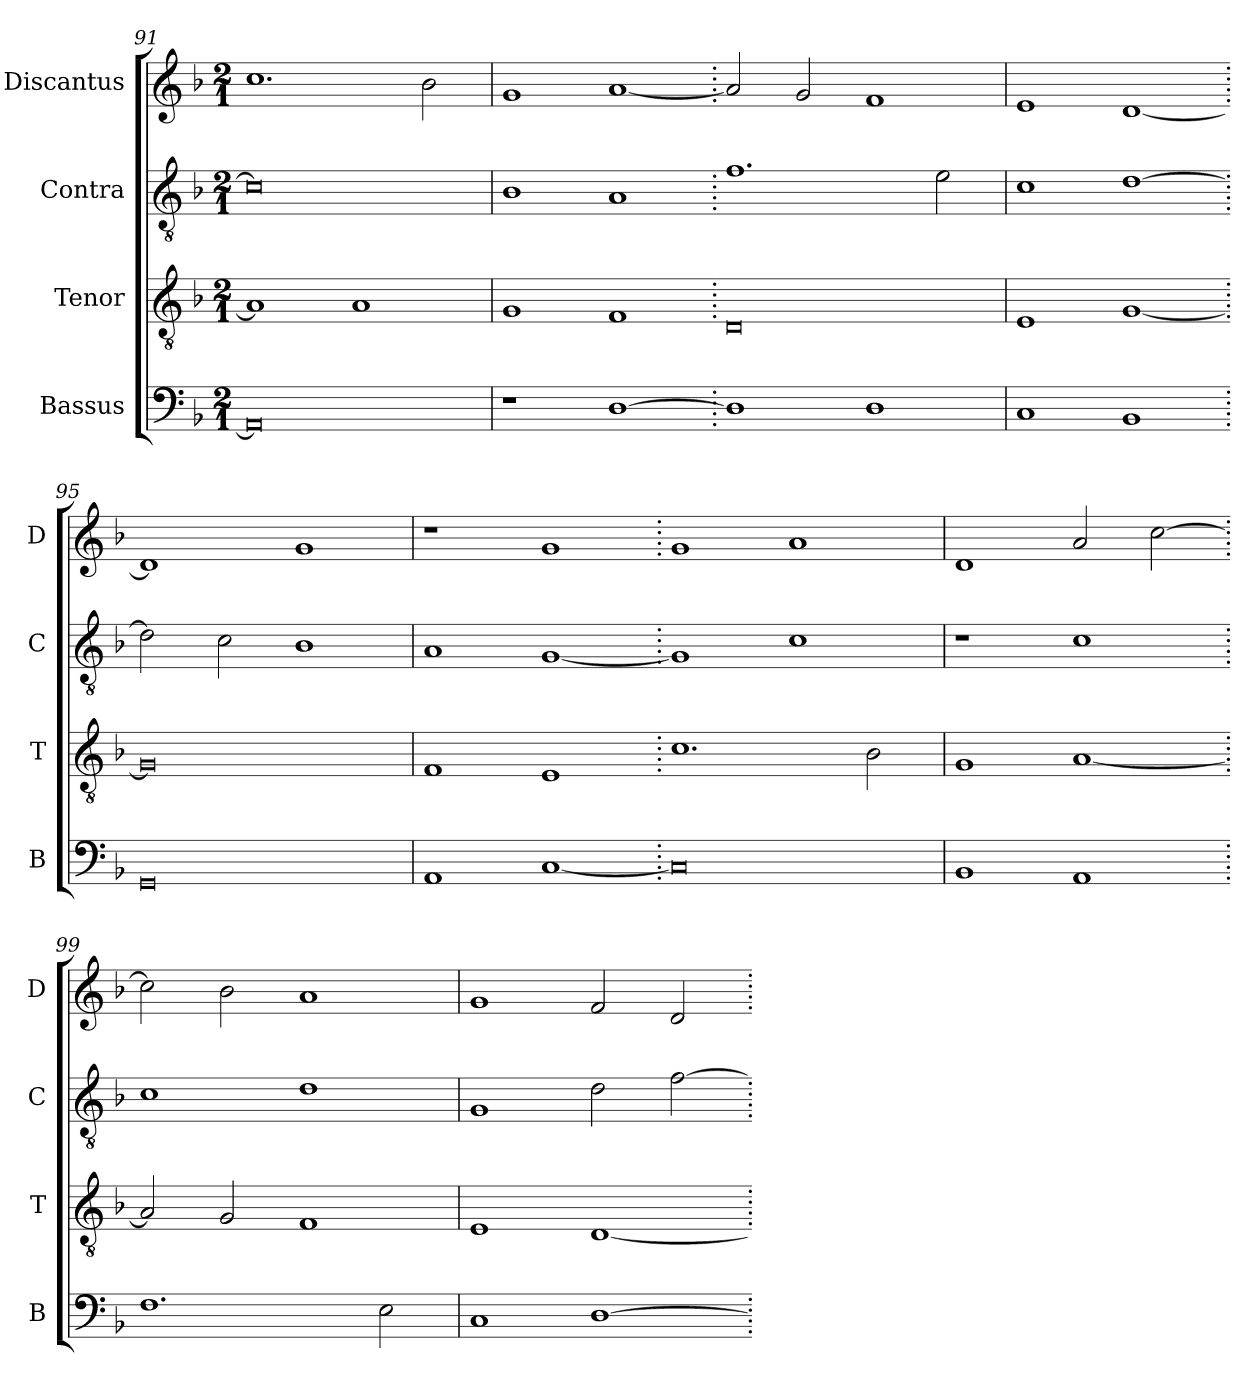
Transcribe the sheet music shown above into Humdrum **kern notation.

**kern	**kern	**kern	**kern
*part4	*part3	*part2	*part1
*staff4	*staff3	*staff2	*staff1
*I"Bassus	*I"Tenor	*I"Contra	*I"Discantus
*I'B	*I'T	*I'C	*I'D
*clefF4	*clefGv2	*clefGv2	*clefG2
*k[b-]	*k[b-]	*k[b-]	*k[b-]
*M2/1	*M2/1	*M2/1	*M2/1
=91	=91	=91	=91
0AA]	1A]	0c]	1.cc
.	1A	.	.
.	.	.	2b-\
=92	=92	=92	=92
1r	1G	1B-	1g
[1D	1F	1A	[1a
=93.	=93.	=93.	=93.
1D]	0D	1.f	2a/]
.	.	.	2g/
1D	.	.	1f
.	.	2e\	.
=94	=94	=94	=94
1C	1E	1c	1e
1BB-	[1G	[1d	[1d
=95.	=95.	=95.	=95.
0GG	0G]	2d\]	1d]
.	.	2c\	.
.	.	1B-	1g
=96	=96	=96	=96
1AA	1F	1A	1r
[1C	1E	[1G	1g
=97.	=97.	=97.	=97.
0C]	1.c	1G]	1g
.	.	1c	1a
.	2B-\	.	.
=98	=98	=98	=98
1BB-	1G	1r	1d
1AA	[1A	1c	2a/
.	.	.	[2cc\
=99.	=99.	=99.	=99.
1.F	2A/]	1c	2cc\]
.	2G/	.	2b-\
.	1F	1d	1a
2E\	.	.	.
=100	=100	=100	=100
1C	1E	1G	1g
[1D	[1D	2d\	2f/
.	.	[2f\	2d/
=.	=.	=.	=.
*-	*-	*-	*-
